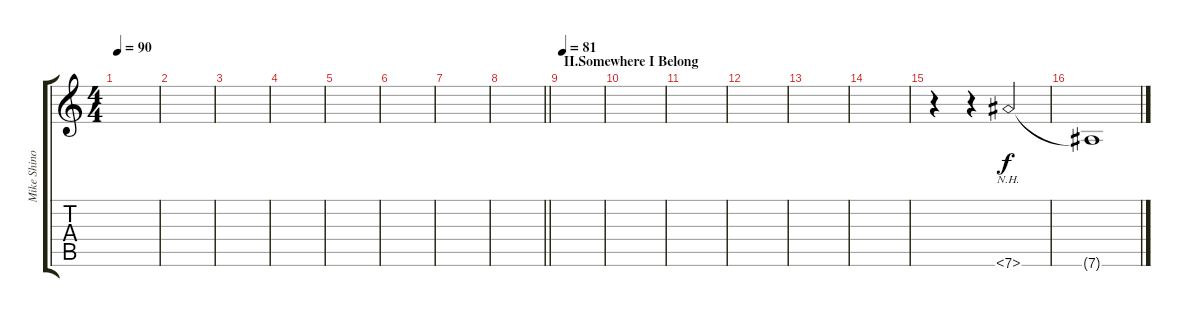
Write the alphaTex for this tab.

\track ("Mike Shinoda - Guitar" "Mike Shino") {instrument distortionguitar}
\staff {score tabs}
\tuning (Eb4 Bb3 Gb3 Db3 Ab2 Eb2) {hide}
\ts (4 4)
\tempo 90
\clef g2
\ks c
|
|
|
|
|
|
|
\barLineRight lightlight
|
\section ("" "II.Somewhere I Belong")
\tempo 81
|
|
|
|
|
|
r.4 r.4 7.6{nh}.2{volume 16} |
7.6{t}.1
